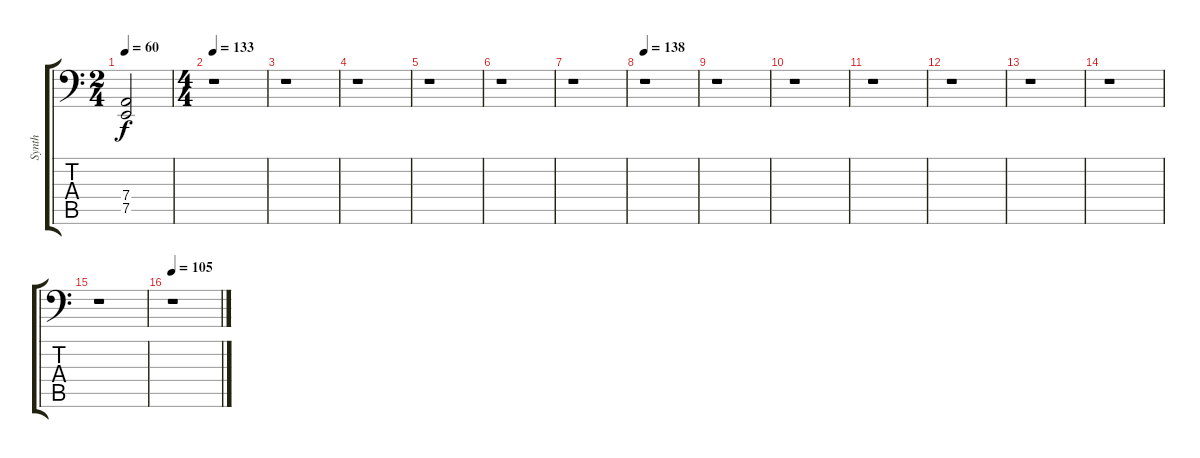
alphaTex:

\track ("Synth" "Synth") {instrument fx7echoes}
\staff {score tabs}
\tuning (E3 B2 G2 D2 A1 E1) {hide}
\ts (2 4)
\tempo 60
\clef f4
\ks c
(7.4{t} 7.5{t}).2{dy f} |
\ts (4 4)
\tempo 133
r.1 |
r.1 |
r.1 |
r.1 |
r.1 |
r.1 |
\tempo 138
r.1 |
r.1 |
r.1 |
r.1 |
r.1 |
r.1 |
r.1 |
r.1 |
\tempo 105
r.1
